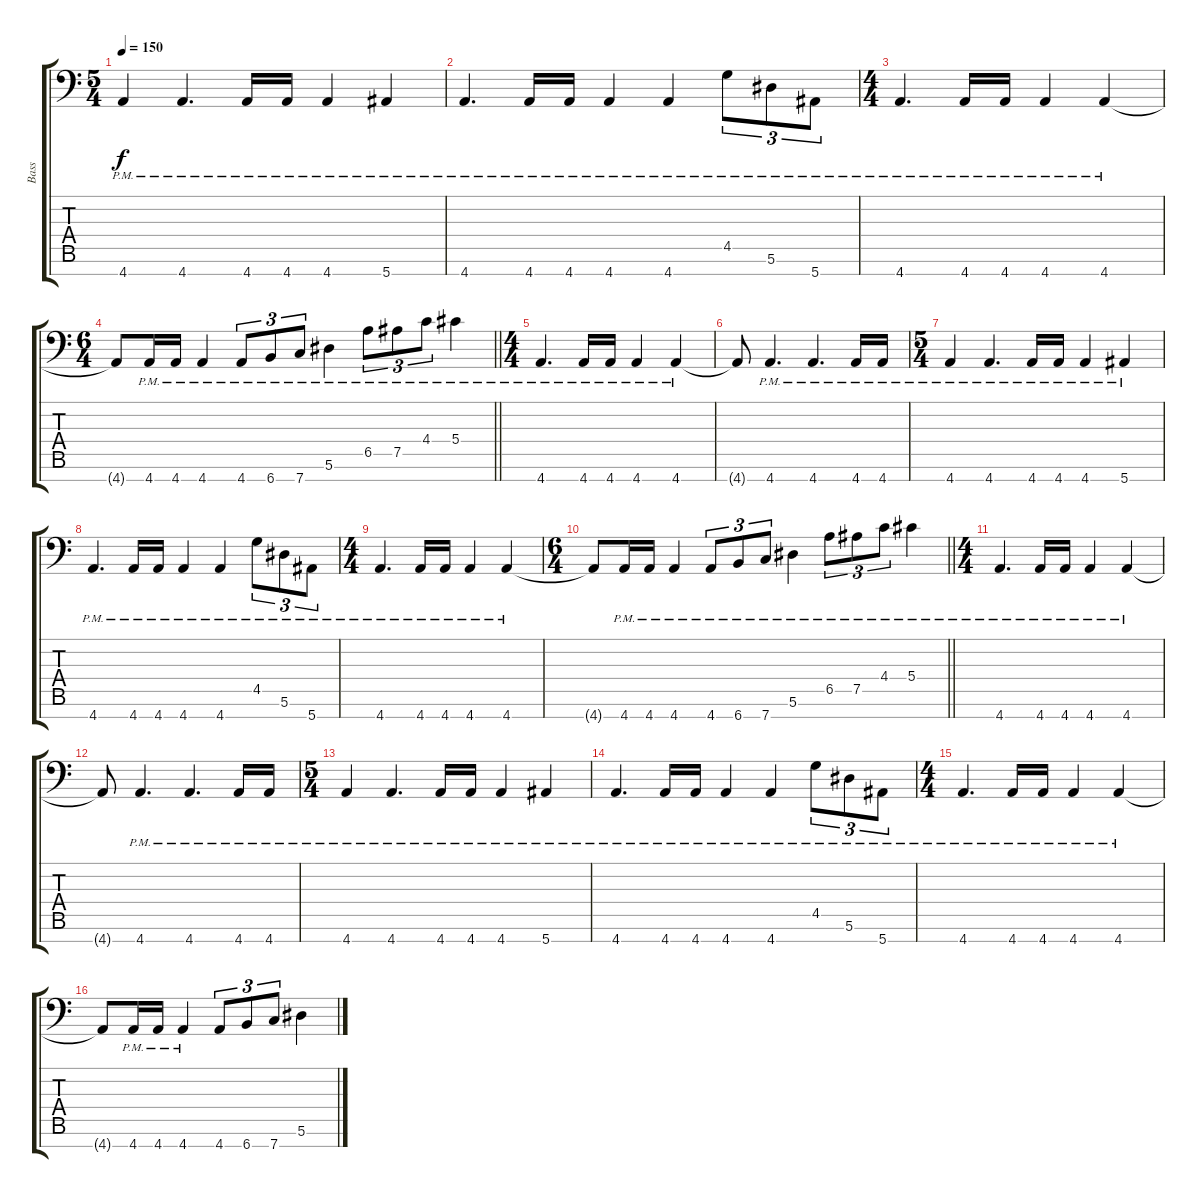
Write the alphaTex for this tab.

\track ("Bass" "Bass") {instrument electricbassfinger}
\staff {score tabs}
\tuning (Bb3 F3 Db3 Ab2 Eb2 Bb1 F1) {hide}
\ts (5 4)
\tempo 150
\clef f4
\ks c
4.7{pm}.4{dy f} 4.7{pm}.4{d} 4.7{pm}.16 4.7{pm}.16 4.7{pm}.4 5.7{pm}.4 |
4.7{pm}.4{d} 4.7{pm}.16 4.7{pm}.16 4.7{pm}.4 4.7{pm}.4 4.5{pm}.8{tu (3 2)} 5.6{pm}.8{tu (3 2)} 5.7{pm}.8{tu (3 2)} |
\ts (4 4)
4.7{pm}.4{d} 4.7{pm}.16 4.7{pm}.16 4.7{pm}.4 4.7{pm}.4 |
\ts (6 4)
\barLineRight lightlight
4.7{t}.8 4.7{pm}.16 4.7{pm}.16 4.7{pm}.4 4.7{pm}.8{tu (3 2)} 6.7{pm}.8{tu (3 2)} 7.7{pm}.8{tu (3 2)} 5.6{pm}.4 6.5{pm}.8{tu (3 2)} 7.5{pm}.8{tu (3 2)} 4.4{pm}.8{tu (3 2)} 5.4{pm}.4 |
\ts (4 4)
4.7{pm}.4{d} 4.7{pm}.16 4.7{pm}.16 4.7{pm}.4 4.7{pm}.4 |
4.7{t}.8 4.7{pm}.4{d} 4.7{pm}.4{d} 4.7{pm}.16 4.7{pm}.16 |
\ts (5 4)
4.7{pm}.4 4.7{pm}.4{d} 4.7{pm}.16 4.7{pm}.16 4.7{pm}.4 5.7{pm}.4 |
4.7{pm}.4{d} 4.7{pm}.16 4.7{pm}.16 4.7{pm}.4 4.7{pm}.4 4.5{pm}.8{tu (3 2)} 5.6{pm}.8{tu (3 2)} 5.7{pm}.8{tu (3 2)} |
\ts (4 4)
4.7{pm}.4{d} 4.7{pm}.16 4.7{pm}.16 4.7{pm}.4 4.7{pm}.4 |
\ts (6 4)
\barLineRight lightlight
4.7{t}.8 4.7{pm}.16 4.7{pm}.16 4.7{pm}.4 4.7{pm}.8{tu (3 2)} 6.7{pm}.8{tu (3 2)} 7.7{pm}.8{tu (3 2)} 5.6{pm}.4 6.5{pm}.8{tu (3 2)} 7.5{pm}.8{tu (3 2)} 4.4{pm}.8{tu (3 2)} 5.4{pm}.4 |
\ts (4 4)
4.7{pm}.4{d} 4.7{pm}.16 4.7{pm}.16 4.7{pm}.4 4.7{pm}.4 |
4.7{t}.8 4.7{pm}.4{d} 4.7{pm}.4{d} 4.7{pm}.16 4.7{pm}.16 |
\ts (5 4)
4.7{pm}.4 4.7{pm}.4{d} 4.7{pm}.16 4.7{pm}.16 4.7{pm}.4 5.7{pm}.4 |
4.7{pm}.4{d} 4.7{pm}.16 4.7{pm}.16 4.7{pm}.4 4.7{pm}.4 4.5{pm}.8{tu (3 2)} 5.6{pm}.8{tu (3 2)} 5.7{pm}.8{tu (3 2)} |
\ts (4 4)
4.7{pm}.4{d} 4.7{pm}.16 4.7{pm}.16 4.7{pm}.4 4.7{pm}.4 |
4.7{t}.8 4.7{pm}.16 4.7{pm}.16 4.7{pm}.4 4.7.8{tu (3 2)} 6.7.8{tu (3 2)} 7.7.8{tu (3 2)} 5.6.4
